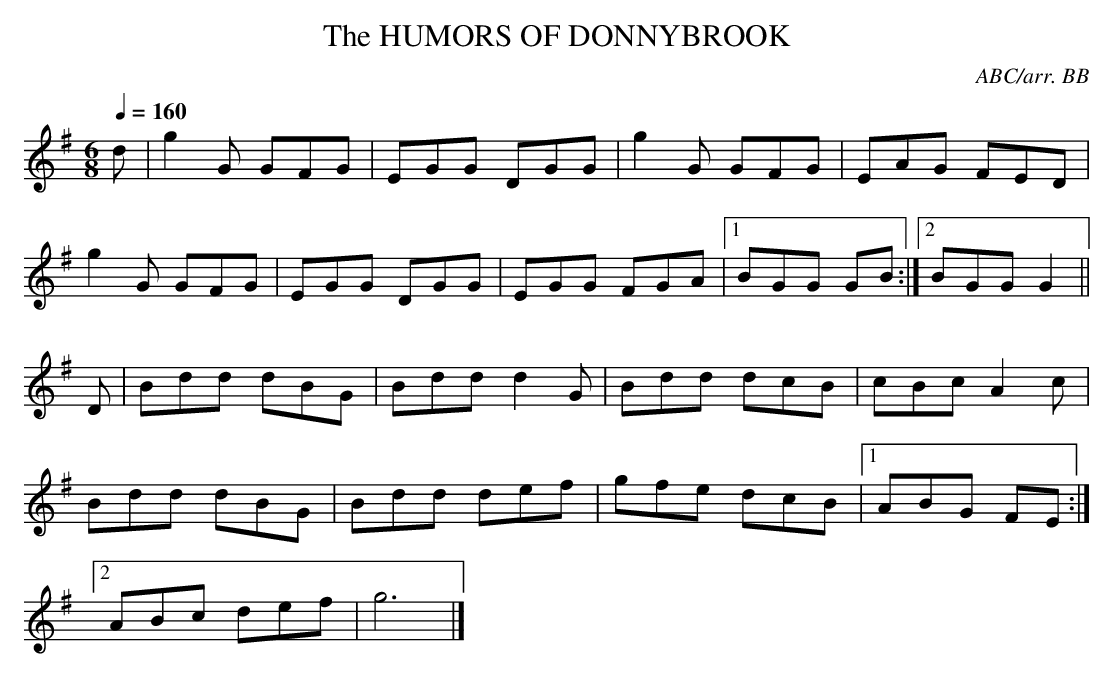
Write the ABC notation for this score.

X:1
T:HUMORS OF DONNYBROOK, The
C:ABC/arr. BB
Q:1/4=160
M:6/8
L:1/8
K:G
d|g2G GFG|EGG DGG|g2G GFG|EAG FED|
g2G GFG|EGG DGG|EGG FGA|1 BGG GB :|2 BGG G2 ||
D|Bdd dBG|Bdd d2G|Bdd dcB|cBc A2c|
Bdd dBG|Bdd def|gfe dcB|1 ABG FE :|
[2 ABc def|g6|]
